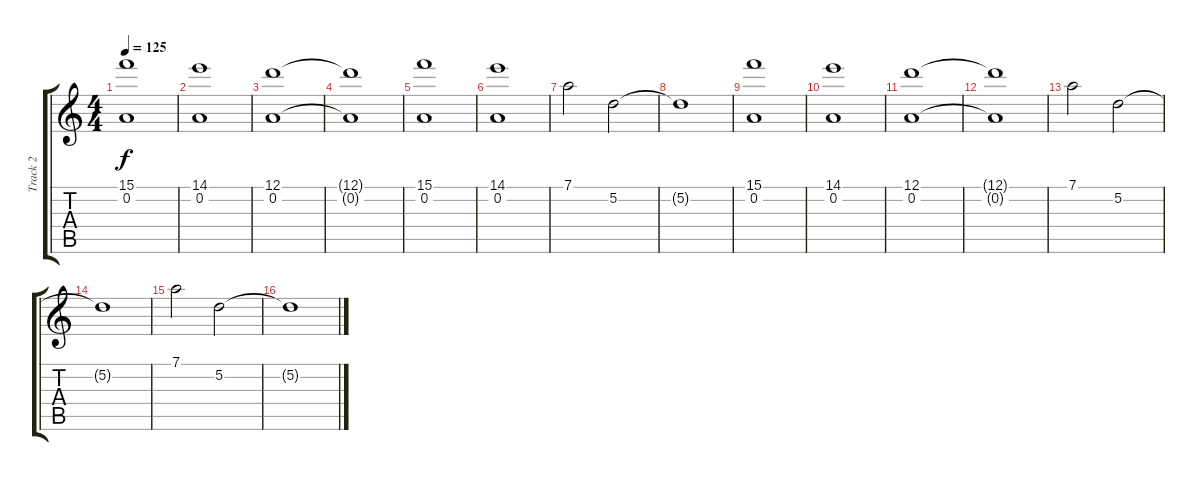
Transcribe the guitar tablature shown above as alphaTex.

\track ("Track 2" "Track 2") {instrument distortionguitar}
\staff {score tabs}
\tuning (D4 A3 F3 C3 G2 D2) {hide}
\ts (4 4)
\tempo 125
\clef g2
\ks c
(15.1 0.2).1{dy f} |
(14.1 0.2).1 |
(12.1 0.2).1 |
(12.1{t} 0.2{t}).1 |
(15.1 0.2).1 |
(14.1 0.2).1 |
7.1.2 5.2.2 |
5.2{t}.1 |
(15.1 0.2).1 |
(14.1 0.2).1 |
(12.1 0.2).1 |
(12.1{t} 0.2{t}).1 |
7.1.2 5.2.2 |
5.2{t}.1 |
7.1.2 5.2.2 |
5.2{t}.1
